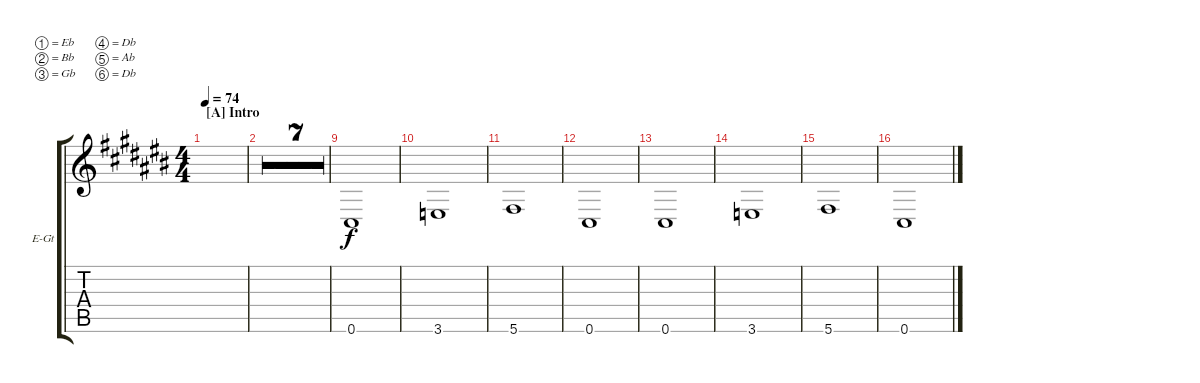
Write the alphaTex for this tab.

\defaultSystemsLayout 4
\bracketExtendMode groupsimilarinstruments
\firstSystemTrackNameOrientation horizontal
\otherSystemsTrackNameOrientation horizontal
\track ("Electric Guitar" "E-Gt") {multiBarRest instrument electricguitarclean}
\staff {score tabs}
\tuning (Eb4 Bb3 Gb3 Db3 Ab2 Db2)
\ts (4 4)
\section ("A" "Intro")
\tempo 74
\clef g2
\ks c#
|
|
|
|
|
|
|
|
0.6.1 |
3.6.1 |
5.6.1 |
0.6.1 |
0.6.1 |
3.6.1 |
5.6.1 |
0.6.1
